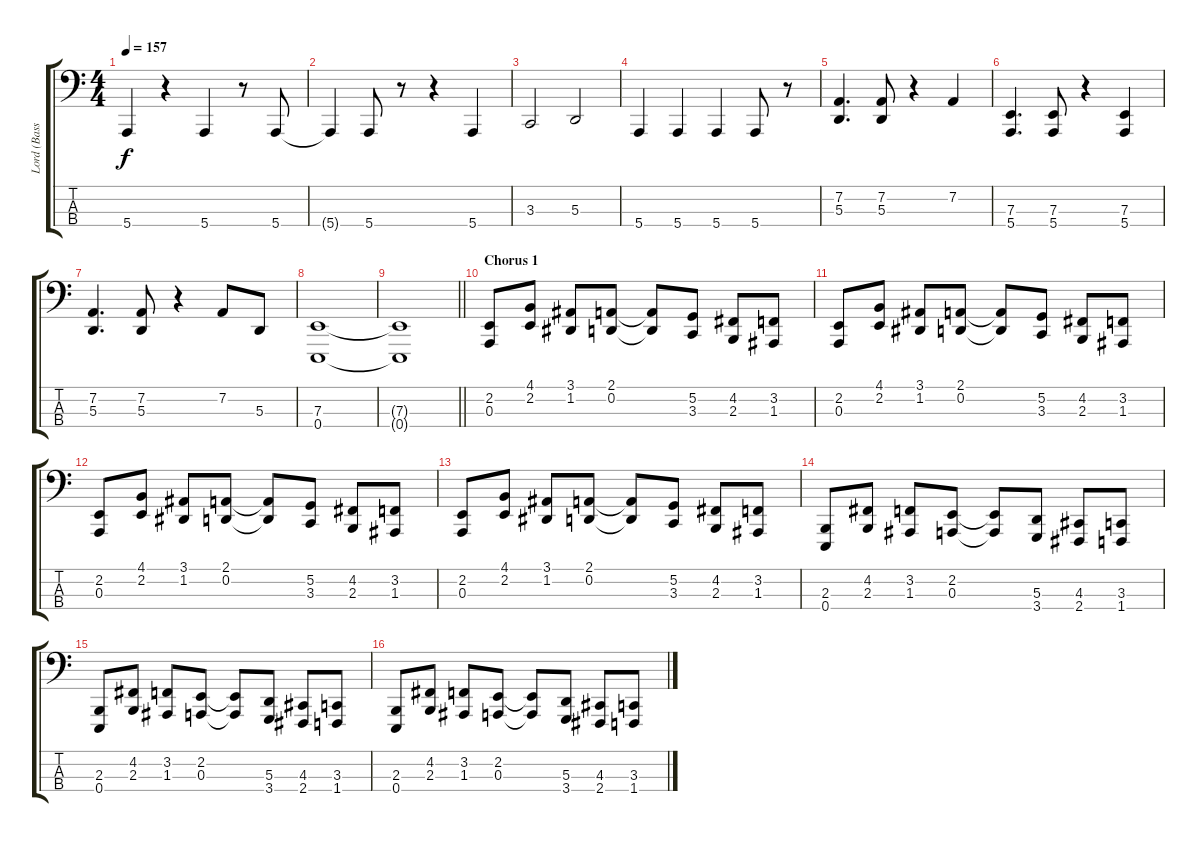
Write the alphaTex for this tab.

\track ("Lord (Bass)" "Lord (Bass") {instrument electricgrandpiano}
\staff {score tabs}
\tuning (G2 D2 A1 E1) {hide}
\ts (4 4)
\tempo 157
\clef f4
\ks c
5.4.4{dy f} r.4 5.4.4 r.8 5.4.8 |
5.4{t}.4 5.4.8 r.8 r.4 5.4.4 |
3.3.2 5.3.2 |
5.4.4 5.4.4 5.4.4 5.4.8 r.8 |
(7.2 5.3).4{d} (7.2 5.3).8 r.4 7.2.4 |
(7.3 5.4).4{d} (7.3 5.4).8 r.4 (7.3 5.4).4 |
(7.2 5.3).4{d} (7.2 5.3).8 r.4 7.2.8 5.3.8 |
(7.3 0.4).1 |
\barLineRight lightlight
(7.3{t} 0.4{t}).1 |
\section ("" "Chorus 1")
(2.2 0.3).8 (4.1 2.2).8 (3.1 1.2).8 (2.1 0.2).8 (2.1{t} 0.2{t}).8 (5.2 3.3).8 (4.2 2.3).8 (3.2 1.3).8 |
(2.2 0.3).8 (4.1 2.2).8 (3.1 1.2).8 (2.1 0.2).8 (2.1{t} 0.2{t}).8 (5.2 3.3).8 (4.2 2.3).8 (3.2 1.3).8 |
(2.2 0.3).8 (4.1 2.2).8 (3.1 1.2).8 (2.1 0.2).8 (2.1{t} 0.2{t}).8 (5.2 3.3).8 (4.2 2.3).8 (3.2 1.3).8 |
(2.2 0.3).8 (4.1 2.2).8 (3.1 1.2).8 (2.1 0.2).8 (2.1{t} 0.2{t}).8 (5.2 3.3).8 (4.2 2.3).8 (3.2 1.3).8 |
(2.3 0.4).8 (4.2 2.3).8 (3.2 1.3).8 (2.2 0.3).8 (2.2{t} 0.3{t}).8 (5.3 3.4).8 (4.3 2.4).8 (3.3 1.4).8 |
(2.3 0.4).8 (4.2 2.3).8 (3.2 1.3).8 (2.2 0.3).8 (2.2{t} 0.3{t}).8 (5.3 3.4).8 (4.3 2.4).8 (3.3 1.4).8 |
(2.3 0.4).8 (4.2 2.3).8 (3.2 1.3).8 (2.2 0.3).8 (2.2{t} 0.3{t}).8 (5.3 3.4).8 (4.3 2.4).8 (3.3 1.4).8
